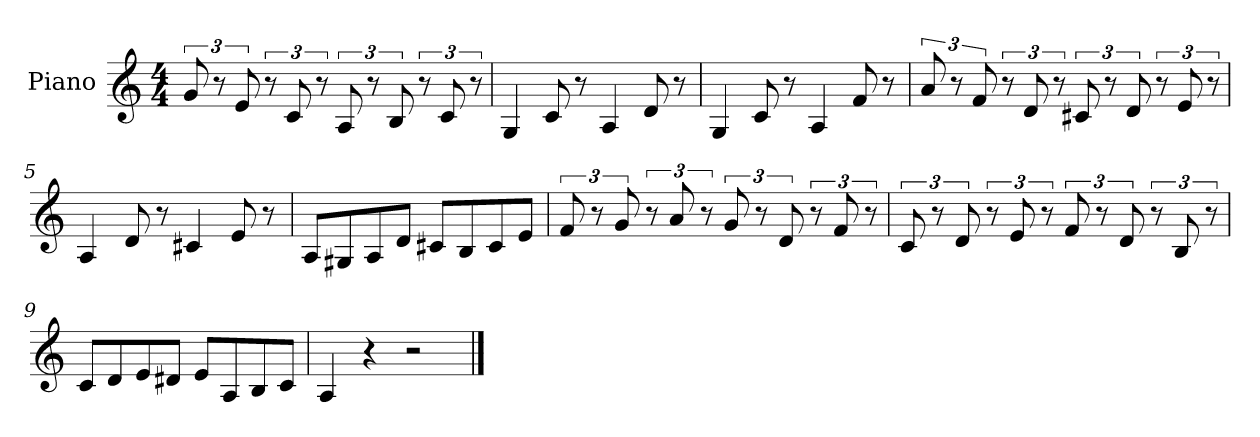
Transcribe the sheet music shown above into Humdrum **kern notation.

**kern
*part1
*staff1
*I"Piano
*I'Pno
*clefG2
*k[]
*M4/4
=1
12g/
12r
12e/
12r
12c/
12r
12A/
12r
12B/
12r
12c/
12r
=2
4G/
8c/
8r
4A/
8d/
8r
=3
4G/
8c/
8r
4A/
8f/
8r
=4
12a/
12r
12f/
12r
12d/
12r
12c#X/
12r
12d/
12r
12e/
12r
=5
4A/
8d/
8r
4c#X/
8e/
8r
=6
8A/L
8G#X/
8A/
8d/J
8c#X/L
8B/
8c#/
8e/J
=7
12f/
12r
12g/
12r
12a/
12r
12g/
12r
12d/
12r
12f/
12r
=8
12c/
12r
12d/
12r
12e/
12r
12f/
12r
12d/
12r
12B/
12r
=9
8c/L
8d/
8e/
8d#X/J
8e/L
8A/
8B/
8c/J
=10
4A/
4r
2r
==
*-
